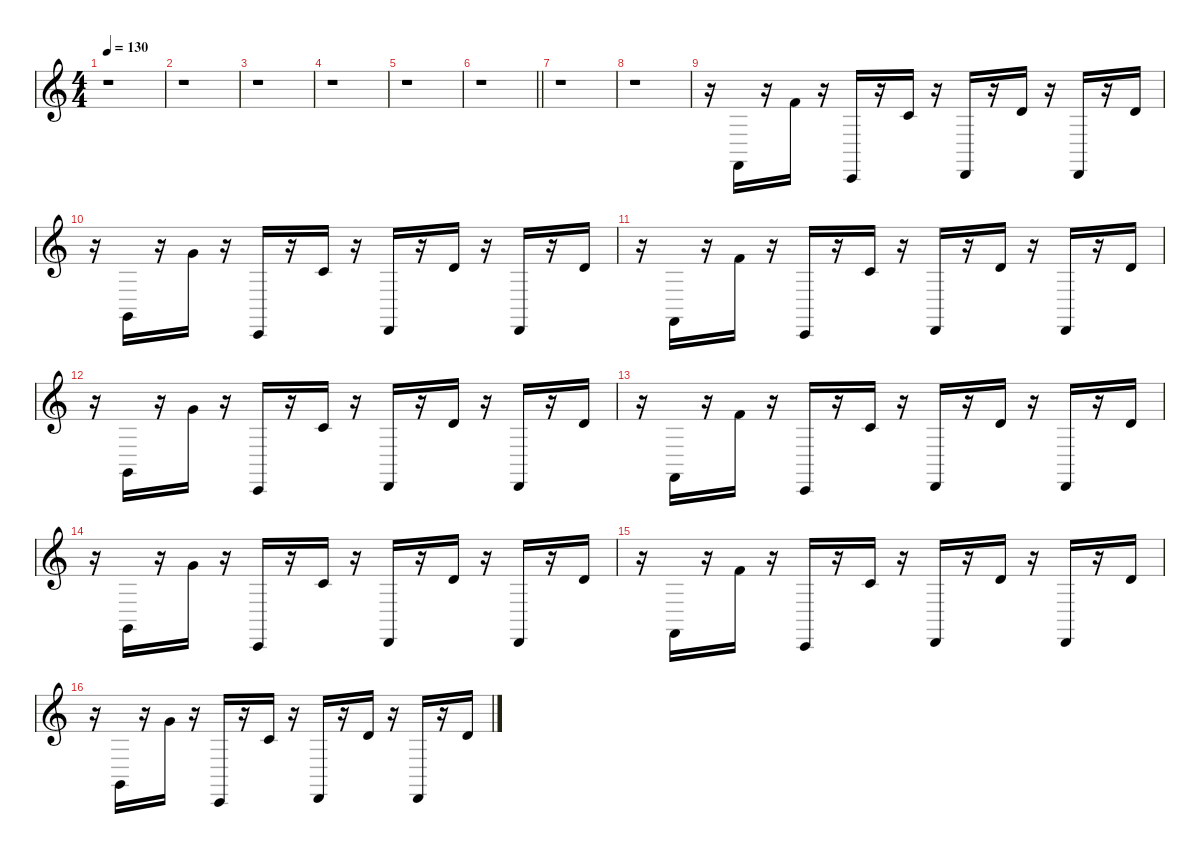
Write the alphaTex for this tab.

\defaultSystemsLayout 4
\hideDynamics
\bracketExtendMode nobrackets
\singleTrackTrackNamePolicy hidden
\multiTrackTrackNamePolicy hidden
\otherSystemsTrackNameOrientation horizontal
\track ("Synth 1-RH" "led.synth.") {defaultSystemsLayout 4 instrument lead8bassandlead}
\staff {score}
\tuning (E4 B3 G3 D3 A2 E2 B1)
\ts (4 4)
\tempo 130
\clef g2
\ks c
r.1{dy f beam Down} |
r.1{beam Down} |
r.1{beam Down} |
r.1{beam Down} |
r.1{beam Down} |
\barLineRight lightlight
r.1{beam Down} |
r.1{beam Down} |
r.1{beam Down} |
r.16{beam Down} 1.6.16{beam Up} r.16{beam Up} 1.1.16{beam Up} r.16{beam Up} 1.7.16{beam Up} r.16{beam Up} 1.2.16{beam Up} r.16{beam Up} 3.7.16{beam Up} r.16{beam Up} 3.2.16{beam Up} r.16{beam Up} 3.7.16{beam Up} r.16{beam Up} 3.2.16{beam Up} |
r.16{beam Down} 3.6.16{beam Up} r.16{beam Up} 3.1.16{beam Up} r.16{beam Up} 1.7.16{beam Up} r.16{beam Up} 1.2.16{beam Up} r.16{beam Up} 3.7.16{beam Up} r.16{beam Up} 3.2.16{beam Up} r.16{beam Up} 3.7.16{beam Up} r.16{beam Up} 3.2.16{beam Up} |
r.16{beam Down} 1.6.16{beam Up} r.16{beam Up} 1.1.16{beam Up} r.16{beam Up} 1.7.16{beam Up} r.16{beam Up} 1.2.16{beam Up} r.16{beam Up} 3.7.16{beam Up} r.16{beam Up} 3.2.16{beam Up} r.16{beam Up} 3.7.16{beam Up} r.16{beam Up} 3.2.16{beam Up} |
r.16{beam Down} 3.6.16{beam Up} r.16{beam Up} 3.1.16{beam Up} r.16{beam Up} 1.7.16{beam Up} r.16{beam Up} 1.2.16{beam Up} r.16{beam Up} 3.7.16{beam Up} r.16{beam Up} 3.2.16{beam Up} r.16{beam Up} 3.7.16{beam Up} r.16{beam Up} 3.2.16{beam Up} |
r.16{beam Down} 1.6.16{beam Up} r.16{beam Up} 1.1.16{beam Up} r.16{beam Up} 1.7.16{beam Up} r.16{beam Up} 1.2.16{beam Up} r.16{beam Up} 3.7.16{beam Up} r.16{beam Up} 3.2.16{beam Up} r.16{beam Up} 3.7.16{beam Up} r.16{beam Up} 3.2.16{beam Up} |
r.16{beam Down} 3.6.16{beam Up} r.16{beam Up} 3.1.16{beam Up} r.16{beam Up} 1.7.16{beam Up} r.16{beam Up} 1.2.16{beam Up} r.16{beam Up} 3.7.16{beam Up} r.16{beam Up} 3.2.16{beam Up} r.16{beam Up} 3.7.16{beam Up} r.16{beam Up} 3.2.16{beam Up} |
r.16{beam Down} 1.6.16{beam Up} r.16{beam Up} 1.1.16{beam Up} r.16{beam Up} 1.7.16{beam Up} r.16{beam Up} 1.2.16{beam Up} r.16{beam Up} 3.7.16{beam Up} r.16{beam Up} 3.2.16{beam Up} r.16{beam Up} 3.7.16{beam Up} r.16{beam Up} 3.2.16{beam Up} |
r.16{beam Down} 3.6.16{beam Up} r.16{beam Up} 3.1.16{beam Up} r.16{beam Up} 1.7.16{beam Up} r.16{beam Up} 1.2.16{beam Up} r.16{beam Up} 3.7.16{beam Up} r.16{beam Up} 3.2.16{beam Up} r.16{beam Up} 3.7.16{beam Up} r.16{beam Up} 3.2.16{beam Up}
